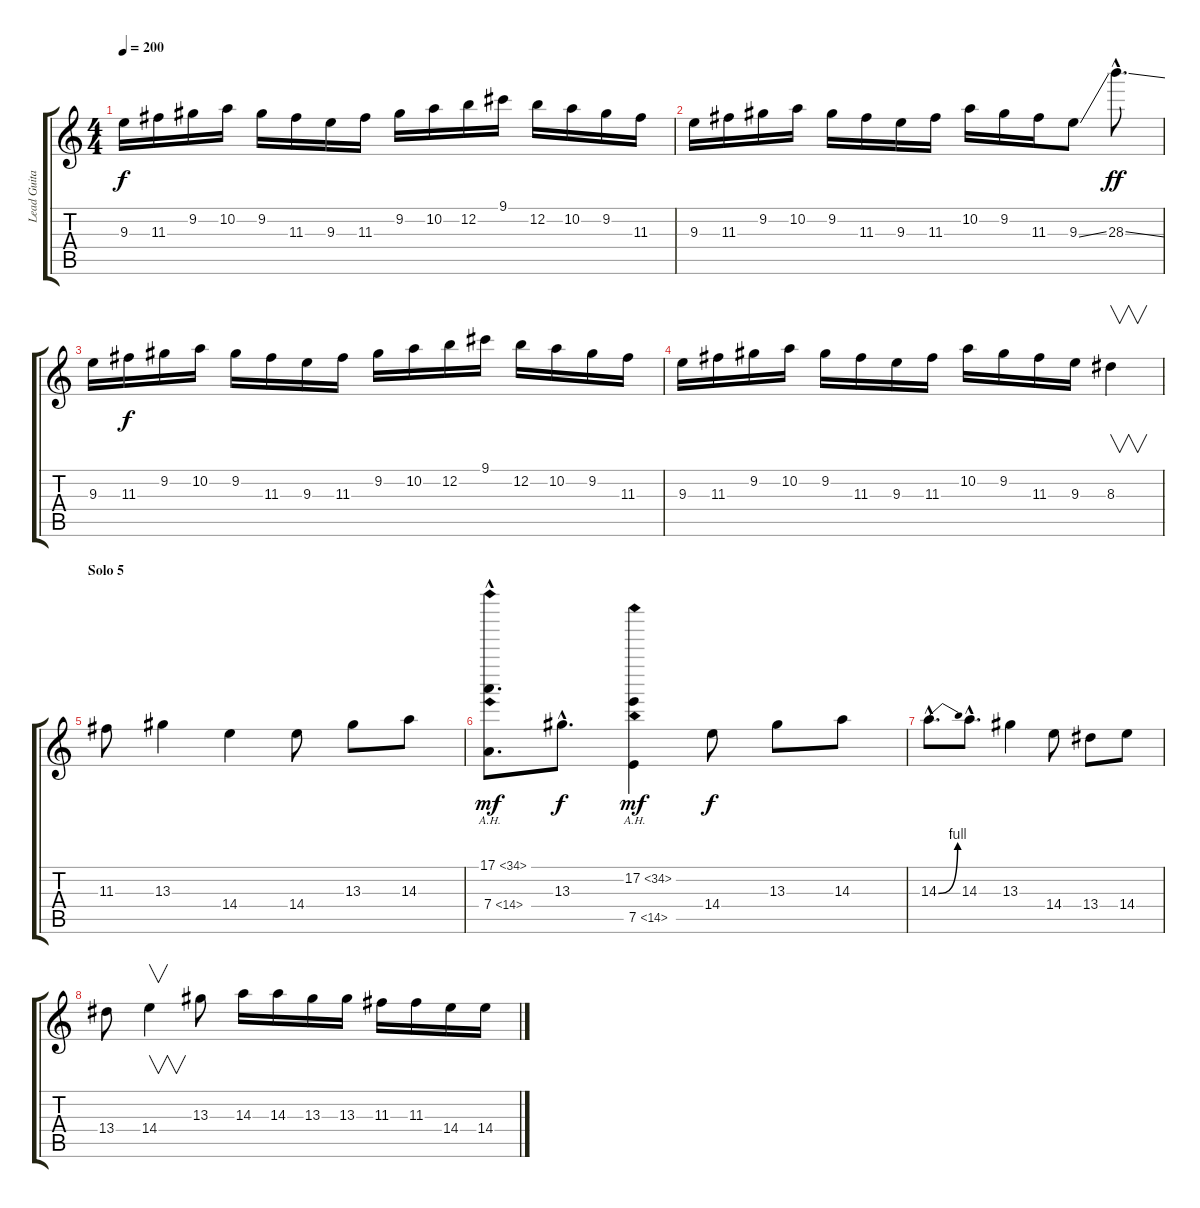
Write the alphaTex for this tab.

\track ("Lead Guitar (Totman)" "Lead Guita") {instrument distortionguitar}
\staff {score tabs}
\tuning (E4 B3 G3 D3 A2 E2) {hide}
\ts (4 4)
\tempo 200
\clef g2
\ks c
9.3.16{dy f instrument distortionguitar} 11.3.16 9.2.16 10.2.16 9.2.16 11.3.16 9.3.16 11.3.16 9.2.16 10.2.16 12.2.16 9.1.16 12.2.16 10.2.16 9.2.16 11.3.16 |
9.3.16 11.3.16 9.2.16 10.2.16 9.2.16 11.3.16 9.3.16 11.3.16 10.2.16 9.2.16 11.3.16 9.3{ss}.8 28.3{ss hac}.8{d dy ff} |
9.3.16 11.3.16{dy f} 9.2.16 10.2.16 9.2.16 11.3.16 9.3.16 11.3.16 9.2.16 10.2.16 12.2.16 9.1.16 12.2.16 10.2.16 9.2.16 11.3.16 |
9.3.16 11.3.16 9.2.16 10.2.16 9.2.16 11.3.16 9.3.16 11.3.16 10.2.16 9.2.16 11.3.16 9.3.16 8.3.4{v} |
\section ("" "Solo 5")
11.3.8 13.3.4 14.4.4 14.4.8 13.3.8 14.3.8 |
(17.1{ah 17 hac} 7.4{ah 7 hac}).8{d dy mf} 13.3{hac}.8{d dy f} (17.2{ah 17} 7.5{ah 7}).4{dy mf} 14.4.8{dy f} 13.3.8 14.3.8 |
14.3{be (bend 0 0 60 4) hac}.8{d} 14.3{hac}.8{d} 13.3.4 14.4.8 13.4.8 14.4.8 |
13.4.8 14.4.4{v} 13.3.8 14.3.16 14.3.16 13.3.16 13.3.16 11.3.16 11.3.16 14.4.16 14.4.16
